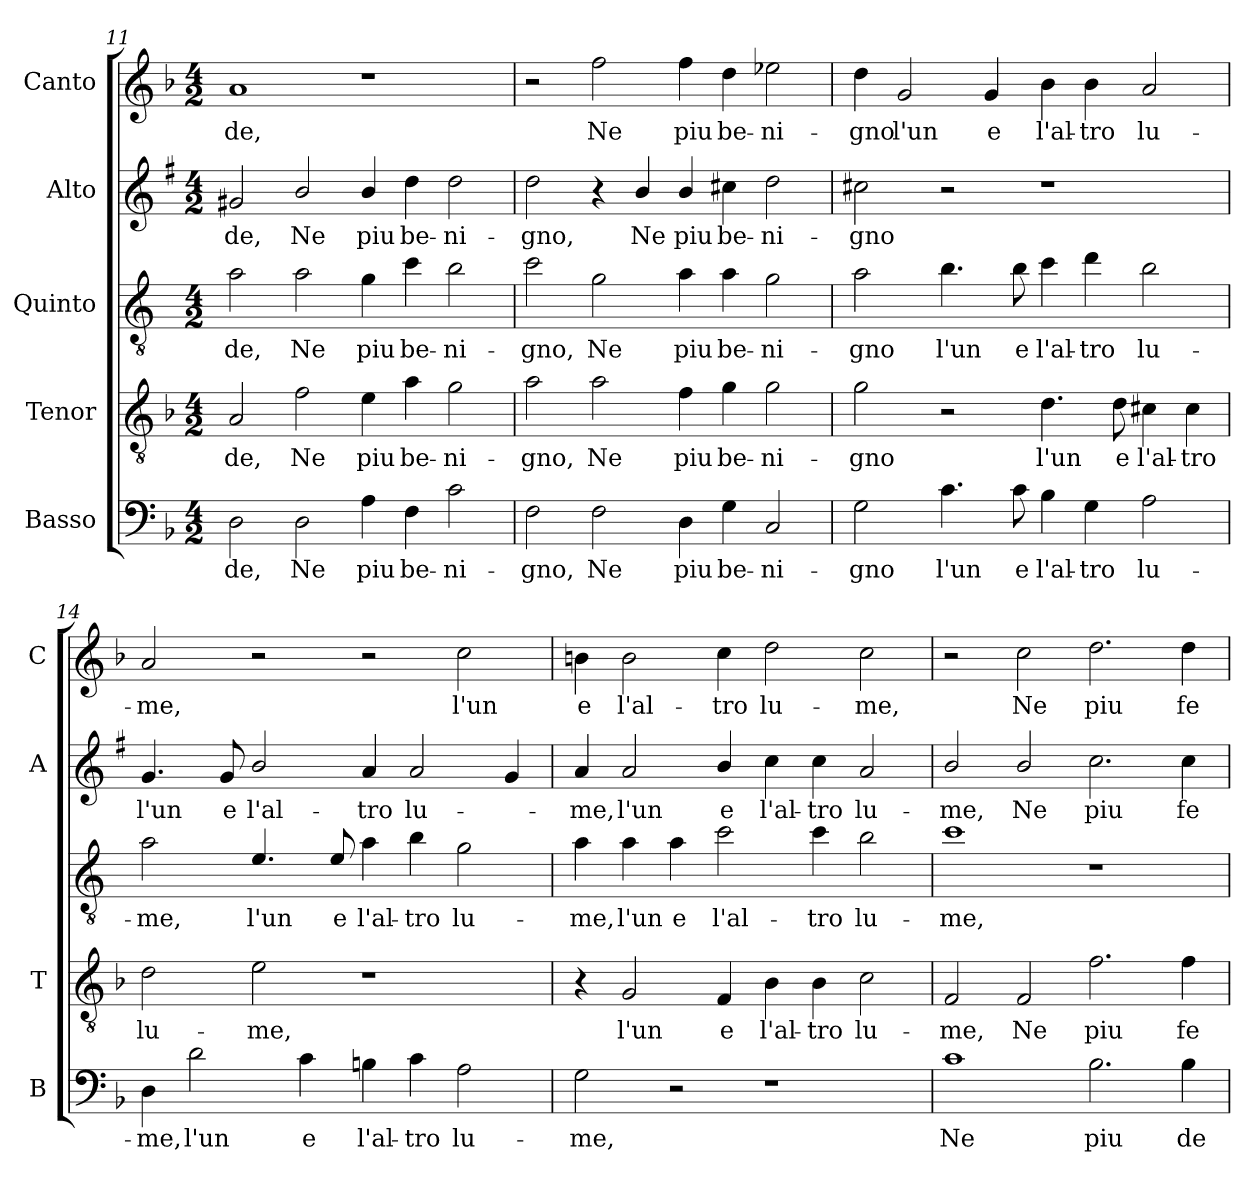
**kern	**text	**kern	**text	**kern	**text	**kern	**text	**kern	**text
*part5	*part5	*part4	*part4	*part3	*part3	*part2	*part2	*part1	*part1
*staff5	*staff5	*staff4	*staff4	*staff3	*staff3	*staff2	*staff2	*staff1	*staff1
*I"Basso	*	*I"Tenor	*	*I"Quinto	*	*I"Alto	*	*I"Canto	*
*I'B	*	*I'T	*	*	*	*I'A	*	*I'C	*
*clefF4	*	*clefGv2	*	*clefGv2	*	*clefG2	*	*clefG2	*
*	*	*	*	*ITrd4c7	*	*ITrd1c2	*	*	*
*k[b-]	*	*k[b-]	*	*k[b-]	*	*k[b-]	*	*k[b-]	*
*F:	*	*F:	*	*F:	*	*F:	*	*F:	*
*M4/2	*	*M4/2	*	*M4/2	*	*M4/2	*	*M4/2	*
=11	=11	=11	=11	=11	=11	=11	=11	=11	=11
!	!LO:LY:b	!	!LO:LY:b	!	!LO:LY:b	!	!LO:LY:b	!	!LO:LY:b
2D\	-de,	2A/	-de,	2d\	-de,	2f#X/	-de,	1a	-de,
!	!LO:LY:b	!	!LO:LY:b	!	!LO:LY:b	!	!LO:LY:b	!	!
2D\	Ne	2f\	Ne	2d\	Ne	2a/	Ne	.	.
!	!LO:LY:b	!	!LO:LY:b	!	!LO:LY:b	!	!LO:LY:b	!	!
4A\	piu	4e\	piu	4c\	piu	4a/	piu	1r	.
!	!LO:LY:b	!	!LO:LY:b	!	!LO:LY:b	!	!LO:LY:b	!	!
4F\	be-	4a\	be-	4f\	be-	4cc\	be-	.	.
!	!LO:LY:b	!	!LO:LY:b	!	!LO:LY:b	!	!LO:LY:b	!	!
2c\	-ni-	2g\	-ni-	2e\	-ni-	2cc\	-ni-	.	.
!!LO:PB:g=z
=12	=12	=12	=12	=12	=12	=12	=12	=12	=12
!	!LO:LY:b	!	!LO:LY:b	!	!LO:LY:b	!	!LO:LY:b	!	!
2F\	-gno,	2a\	-gno,	2f\	-gno,	2cc\	-gno,	2r	.
!	!LO:LY:b	!	!LO:LY:b	!	!LO:LY:b	!	!	!	!LO:LY:b
2F\	Ne	2a\	Ne	2c\	Ne	4r	.	2ff\	Ne
!	!	!	!	!	!	!	!LO:LY:b	!	!
.	.	.	.	.	.	4a/	Ne	.	.
!	!LO:LY:b	!	!LO:LY:b	!	!LO:LY:b	!	!LO:LY:b	!	!LO:LY:b
4D\	piu	4f\	piu	4d\	piu	4a/	piu	4ff\	piu
!	!LO:LY:b	!	!LO:LY:b	!	!LO:LY:b	!	!LO:LY:b	!	!LO:LY:b
4G\	be-	4g\	be-	4d\	be-	4bn\	be-	4dd\	be-
!	!LO:LY:b	!	!LO:LY:b	!	!LO:LY:b	!	!LO:LY:b	!	!LO:LY:b
2C/	-ni-	2g\	-ni-	2c\	-ni-	2cc\	-ni-	2ee-X\	-ni-
=13	=13	=13	=13	=13	=13	=13	=13	=13	=13
!	!LO:LY:b	!	!LO:LY:b	!	!LO:LY:b	!	!LO:LY:b	!	!LO:LY:b
2G\	-gno	2g\	-gno	2d\	-gno	2bn\	-gno	4dd\	-gno
!	!	!	!	!	!	!	!	!	!LO:LY:b
.	.	.	.	.	.	.	.	2g/	l'un
!	!LO:LY:b	!	!	!	!LO:LY:b	!	!	!	!
4.c\	l'un	2r	.	4.e\	l'un	2r	.	.	.
!	!	!	!	!	!	!	!	!	!LO:LY:b
.	.	.	.	.	.	.	.	4g/	e
!	!LO:LY:b	!	!	!	!LO:LY:b	!	!	!	!
8c\	e	.	.	8e\	e	.	.	.	.
!	!LO:LY:b	!	!LO:LY:b	!	!LO:LY:b	!	!	!	!LO:LY:b
4B-\	l'al-	4.d\	l'un	4f\	l'al-	1r	.	4b-\	l'al-
!	!LO:LY:b	!	!	!	!LO:LY:b	!	!	!	!LO:LY:b
4G\	-tro	.	.	4g\	-tro	.	.	4b-\	-tro
!	!	!	!LO:LY:b	!	!	!	!	!	!
.	.	8d\	e	.	.	.	.	.	.
!	!LO:LY:b	!	!LO:LY:b	!	!LO:LY:b	!	!	!	!LO:LY:b
2A\	lu-	4c#X\	l'al-	2e\	lu-	.	.	2a/	lu-
!	!	!	!LO:LY:b	!	!	!	!	!	!
.	.	4c#\	-tro	.	.	.	.	.	.
=14	=14	=14	=14	=14	=14	=14	=14	=14	=14
!	!LO:LY:b	!	!LO:LY:b	!	!LO:LY:b	!	!LO:LY:b	!	!LO:LY:b
4D\	-me,	2d\	lu-	2d\	-me,	4.f/	l'un	2a/	-me,
!	!LO:LY:b	!	!	!	!	!	!	!	!
2d\	l'un	.	.	.	.	.	.	.	.
!	!	!	!	!	!	!	!LO:LY:b	!	!
.	.	.	.	.	.	8f/	e	.	.
!	!	!	!LO:LY:b	!	!LO:LY:b	!	!LO:LY:b	!	!
.	.	2e\	-me,	4.A/	l'un	2a/	l'al-	2r	.
!	!LO:LY:b	!	!	!	!	!	!	!	!
4c\	e	.	.	.	.	.	.	.	.
!	!	!	!	!	!LO:LY:b	!	!	!	!
.	.	.	.	8A/	e	.	.	.	.
!	!LO:LY:b	!	!	!	!LO:LY:b	!	!LO:LY:b	!	!
4Bn\	l'al-	1r	.	4d\	l'al-	4g/	-tro	2r	.
!	!LO:LY:b	!	!	!	!LO:LY:b	!	!LO:LY:b	!	!
4c\	-tro	.	.	4e\	-tro	2g/	lu-	.	.
!	!LO:LY:b	!	!	!	!LO:LY:b	!	!	!	!LO:LY:b
2A\	lu-	.	.	2c\	lu-	.	.	2cc\	l'un
.	.	.	.	.	.	4f/	.	.	.
=15	=15	=15	=15	=15	=15	=15	=15	=15	=15
!	!LO:LY:b	!	!	!	!LO:LY:b	!	!LO:LY:b	!	!LO:LY:b
2G\	-me,	4r	.	4d\	-me,	4g/	-me,	4bn\	e
!	!	!	!LO:LY:b	!	!LO:LY:b	!	!LO:LY:b	!	!LO:LY:b
.	.	2G/	l'un	4d\	l'un	2g/	l'un	2b\	l'al-
!	!	!	!	!	!LO:LY:b	!	!	!	!
2r	.	.	.	4d\	e	.	.	.	.
!	!	!	!LO:LY:b	!	!LO:LY:b	!	!LO:LY:b	!	!LO:LY:b
.	.	4F/	e	2f\	l'al-	4a/	e	4cc\	-tro
!	!	!	!LO:LY:b	!	!	!	!LO:LY:b	!	!LO:LY:b
1r	.	4B-\	l'al-	.	.	4b-\	l'al-	2dd\	lu-
!	!	!	!LO:LY:b	!	!LO:LY:b	!	!LO:LY:b	!	!
.	.	4B-\	-tro	4f\	-tro	4b-\	-tro	.	.
!	!	!	!LO:LY:b	!	!LO:LY:b	!	!LO:LY:b	!	!LO:LY:b
.	.	2c\	lu-	2e\	lu-	2g/	lu-	2cc\	-me,
!!LO:LB:g=z
=16	=16	=16	=16	=16	=16	=16	=16	=16	=16
!	!LO:LY:b	!	!LO:LY:b	!	!LO:LY:b	!	!LO:LY:b	!	!
1c	Ne	2F/	-me,	1f	-me,	2a/	-me,	2r	.
!	!	!	!LO:LY:b	!	!	!	!LO:LY:b	!	!LO:LY:b
.	.	2F/	Ne	.	.	2a/	Ne	2cc\	Ne
!	!LO:LY:b	!	!LO:LY:b	!	!	!	!LO:LY:b	!	!LO:LY:b
2.B-\	piu	2.f\	piu	1r	.	2.b-\	piu	2.dd\	piu
!	!LO:LY:b	!	!LO:LY:b	!	!	!	!LO:LY:b	!	!LO:LY:b
4B-\	de-	4f\	fe-	.	.	4b-\	fe-	4dd\	fe-
=	=	=	=	=	=	=	=	=	=
*-	*-	*-	*-	*-	*-	*-	*-	*-	*-
